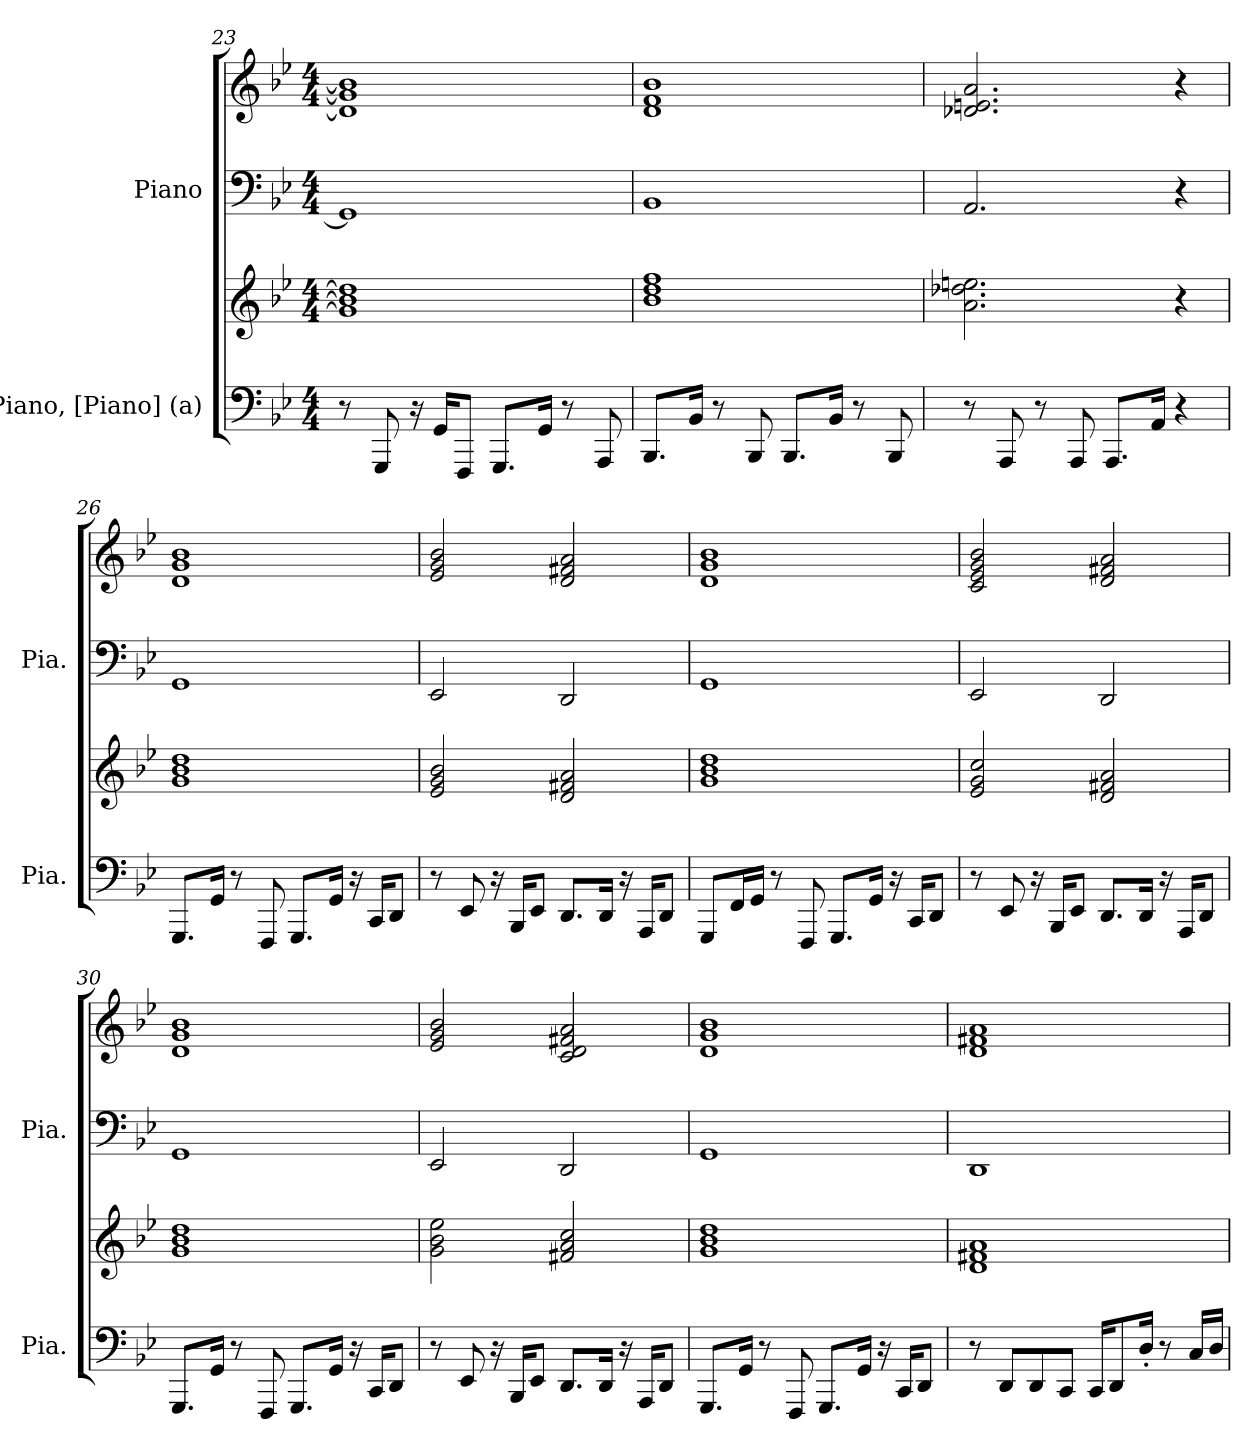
**kern	**kern	**kern	**kern
*part2	*part2	*part1	*part1
*staff4	*staff3	*staff2	*staff1
*I"Piano, [Piano] (a)	*	*I"Piano	*
*I'Pia.	*	*I'Pia.	*
!!LO:PB:g=z
*clefF4	*clefG2	*clefF4	*clefG2
*k[b-e-]	*k[b-e-]	*k[b-e-]	*k[b-e-]
*M4/4	*M4/4	*M4/4	*M4/4
=23	=23	=23	=23
8r	1g] 1b] 1dd]	1GG]	1d] 1g] 1b]
8GGG/	.	.	.
16r	.	.	.
16GG/KL	.	.	.
8FFF/J	.	.	.
8.GGG/L	.	.	.
16GG/Jk	.	.	.
8r	.	.	.
8AAA/	.	.	.
=24	=24	=24	=24
8.BBB-/L	1b- 1dd 1ff	1BB-	1d 1f 1b-
16BB-/Jk	.	.	.
8r	.	.	.
8BBB-/	.	.	.
8.BBB-/L	.	.	.
16BB-/Jk	.	.	.
8r	.	.	.
8BBB-/	.	.	.
=25	=25	=25	=25
8r	2.a\ 2.dd-X\ 2.een\	2.AA/	2.d-X/ 2.en/ 2.a/
8AAA/	.	.	.
8r	.	.	.
8AAA/	.	.	.
8.AAA/L	.	.	.
16AA/Jk	.	.	.
4r	4r	4r	4r
=26	=26	=26	=26
8.GGG/L	1g 1b- 1dd	1GG	1d 1g 1b-
16GG/Jk	.	.	.
8r	.	.	.
8FFF/	.	.	.
8.GGG/L	.	.	.
16GG/Jk	.	.	.
16r	.	.	.
16CC/KL	.	.	.
8DD/J	.	.	.
!!LO:LB:g=z
=27	=27	=27	=27
8r	2e-/ 2g/ 2b-/	2EE-/	2e-/ 2g/ 2b-/
8EE-/	.	.	.
16r	.	.	.
16BBB-/KL	.	.	.
8EE-/J	.	.	.
8.DD/L	2d/ 2f#X/ 2a/	2DD/	2d/ 2f#X/ 2a/
16DD/Jk	.	.	.
16r	.	.	.
16AAA/KL	.	.	.
8DD/J	.	.	.
=28	=28	=28	=28
8GGG/L	1g 1b- 1dd	1GG	1d 1g 1b-
16FF/L	.	.	.
16GG/JJ	.	.	.
8r	.	.	.
8FFF/	.	.	.
8.GGG/L	.	.	.
16GG/Jk	.	.	.
16r	.	.	.
16CC/KL	.	.	.
8DD/J	.	.	.
=29	=29	=29	=29
8r	2e-/ 2g/ 2cc/	2EE-/	2c/ 2e-/ 2g/ 2b-/
8EE-/	.	.	.
16r	.	.	.
16BBB-/KL	.	.	.
8EE-/J	.	.	.
8.DD/L	2d/ 2f#X/ 2a/	2DD/	2d/ 2f#X/ 2a/
16DD/Jk	.	.	.
16r	.	.	.
16AAA/KL	.	.	.
8DD/J	.	.	.
=30	=30	=30	=30
8.GGG/L	1g 1b- 1dd	1GG	1d 1g 1b-
16GG/Jk	.	.	.
8r	.	.	.
8FFF/	.	.	.
8.GGG/L	.	.	.
16GG/Jk	.	.	.
16r	.	.	.
16CC/KL	.	.	.
8DD/J	.	.	.
!!LO:LB:g=z
=31	=31	=31	=31
8r	2g\ 2b-\ 2ee-\	2EE-/	2e-/ 2g/ 2b-/
8EE-/	.	.	.
16r	.	.	.
16BBB-/KL	.	.	.
8EE-/J	.	.	.
8.DD/L	2f#X/ 2a/ 2cc/	2DD/	2c/ 2d/ 2f#X/ 2a/
16DD/Jk	.	.	.
16r	.	.	.
16AAA/KL	.	.	.
8DD/J	.	.	.
=32	=32	=32	=32
8.GGG/L	1g 1b- 1dd	1GG	1d 1g 1b-
16GG/Jk	.	.	.
8r	.	.	.
8FFF/	.	.	.
8.GGG/L	.	.	.
16GG/Jk	.	.	.
16r	.	.	.
16CC/KL	.	.	.
8DD/J	.	.	.
=33	=33	=33	=33
8r	1d 1f#X 1a	1DD	1d 1f#X 1a
8DD/L	.	.	.
8DD/	.	.	.
8CC/J	.	.	.
16CC/KL	.	.	.
8DD/	.	.	.
16D'/Jk	.	.	.
8r	.	.	.
16C/LL	.	.	.
16D/JJ	.	.	.
=	=	=	=
*-	*-	*-	*-
